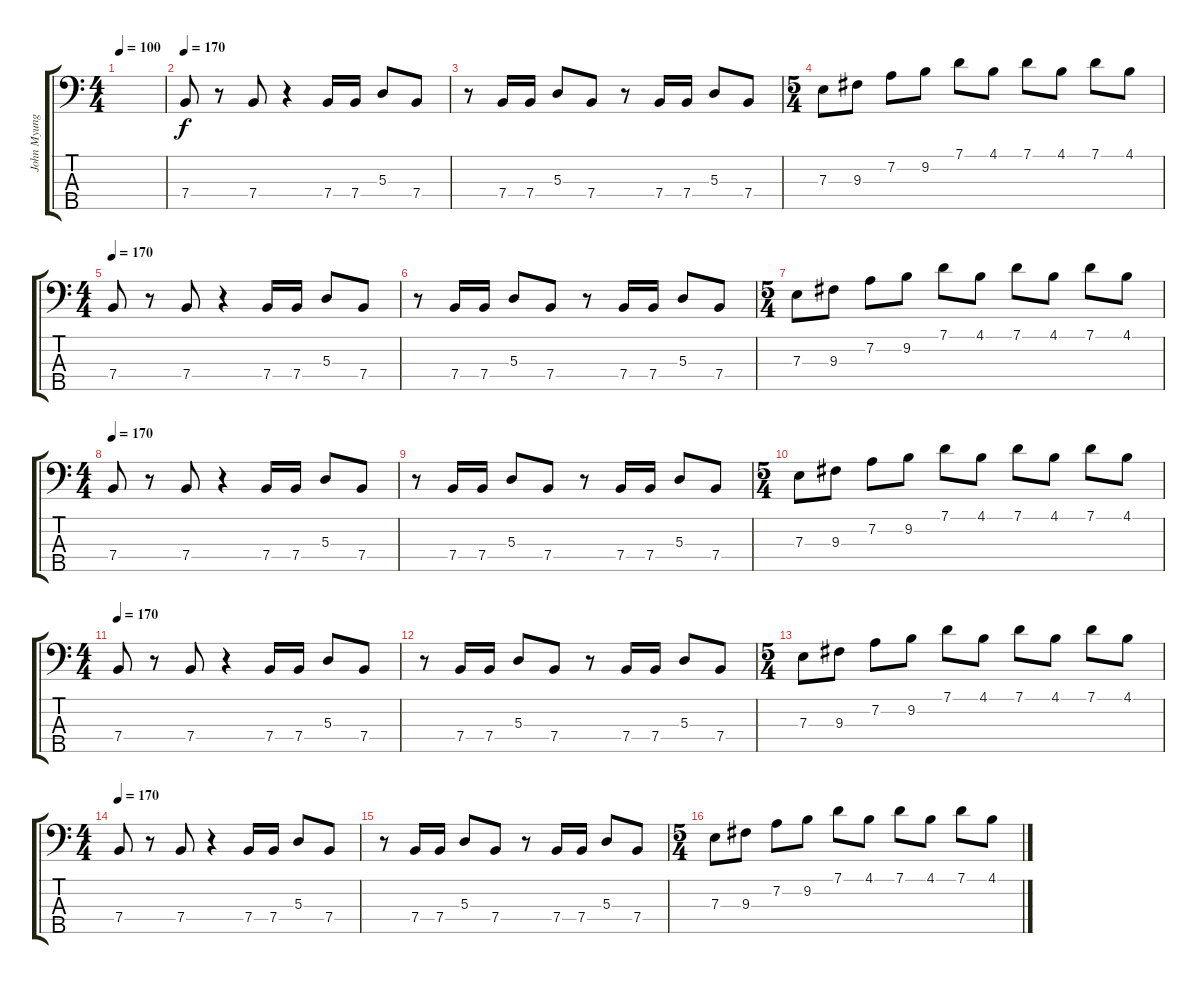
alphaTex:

\track ("John Myung" "John Myung") {instrument electricbassfinger}
\staff {score tabs}
\tuning (G2 D2 A1 E1 B0) {hide}
\ts (4 4)
\tempo 100
\clef f4
\ks c
|
\tempo 170
7.4.8 r.8 7.4.8 r.4 7.4.16 7.4.16 5.3.8 7.4.8 |
r.8 7.4.16 7.4.16 5.3.8 7.4.8 r.8 7.4.16 7.4.16 5.3.8 7.4.8 |
\ts (5 4)
7.3.8 9.3.8 7.2.8 9.2.8 7.1.8 4.1.8 7.1.8 4.1.8 7.1.8 4.1.8 |
\ts (4 4)
\tempo 170
7.4.8 r.8 7.4.8 r.4 7.4.16 7.4.16 5.3.8 7.4.8 |
r.8 7.4.16 7.4.16 5.3.8 7.4.8 r.8 7.4.16 7.4.16 5.3.8 7.4.8 |
\ts (5 4)
7.3.8 9.3.8 7.2.8 9.2.8 7.1.8 4.1.8 7.1.8 4.1.8 7.1.8 4.1.8 |
\ts (4 4)
\tempo 170
7.4.8 r.8 7.4.8 r.4 7.4.16 7.4.16 5.3.8 7.4.8 |
r.8 7.4.16 7.4.16 5.3.8 7.4.8 r.8 7.4.16 7.4.16 5.3.8 7.4.8 |
\ts (5 4)
7.3.8 9.3.8 7.2.8 9.2.8 7.1.8 4.1.8 7.1.8 4.1.8 7.1.8 4.1.8 |
\ts (4 4)
\tempo 170
7.4.8 r.8 7.4.8 r.4 7.4.16 7.4.16 5.3.8 7.4.8 |
r.8 7.4.16 7.4.16 5.3.8 7.4.8 r.8 7.4.16 7.4.16 5.3.8 7.4.8 |
\ts (5 4)
7.3.8 9.3.8 7.2.8 9.2.8 7.1.8 4.1.8 7.1.8 4.1.8 7.1.8 4.1.8 |
\ts (4 4)
\tempo 170
7.4.8 r.8 7.4.8 r.4 7.4.16 7.4.16 5.3.8 7.4.8 |
r.8 7.4.16 7.4.16 5.3.8 7.4.8 r.8 7.4.16 7.4.16 5.3.8 7.4.8 |
\ts (5 4)
7.3.8 9.3.8 7.2.8 9.2.8 7.1.8 4.1.8 7.1.8 4.1.8 7.1.8 4.1.8
